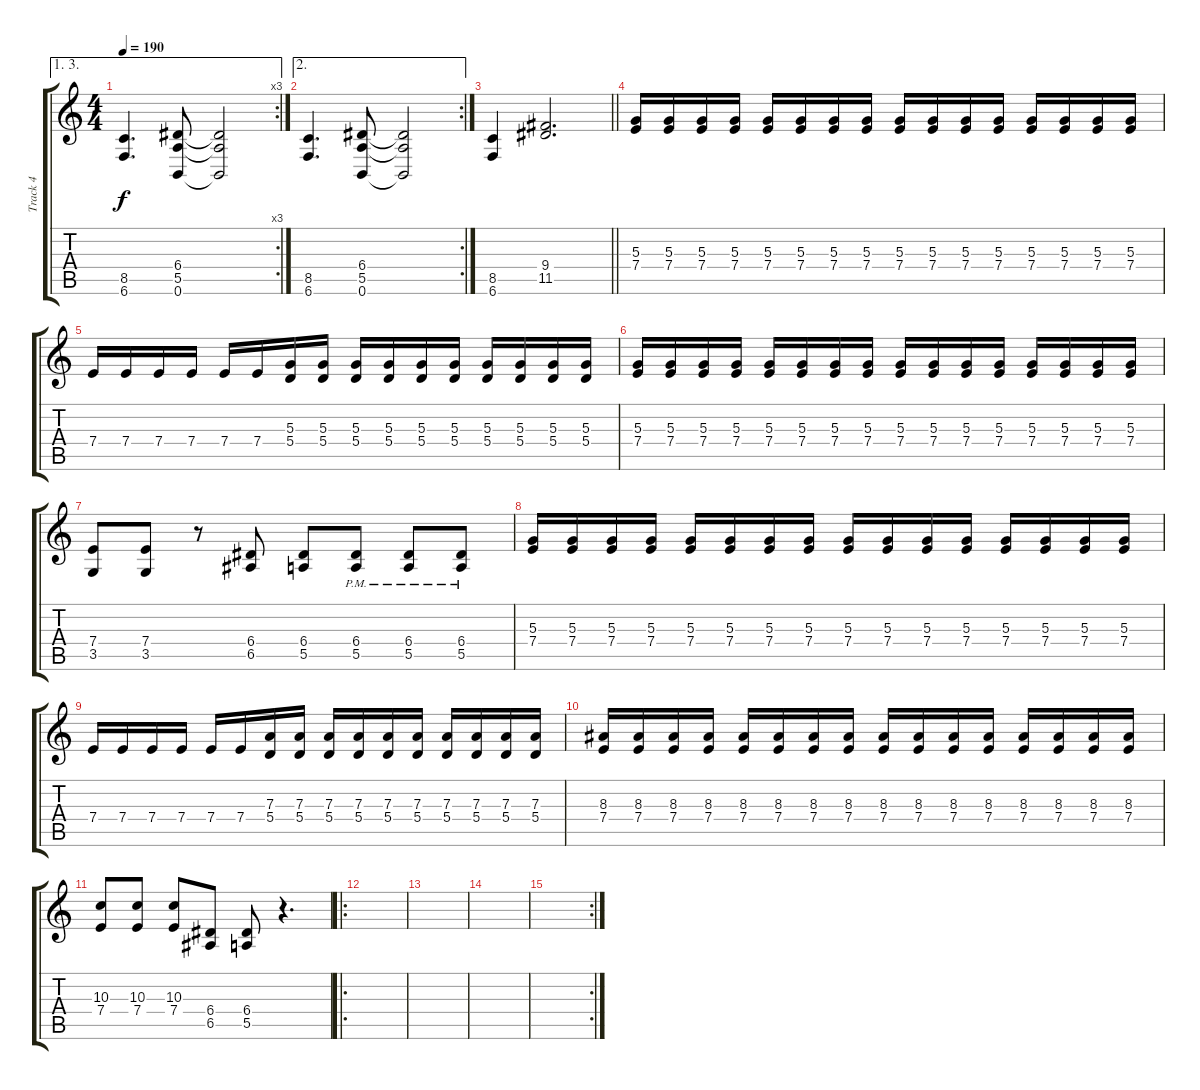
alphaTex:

\track ("Track 4" "Track 4") {instrument distortionguitar}
\staff {score tabs}
\tuning (B3 Gb3 D3 A2 E2 B1) {hide}
\ae (1 3)
\rc 3
\ts (4 4)
\tempo 190
\clef g2
\ks c
(8.5 6.6).4{d dy f} (6.4 5.5 0.6).8 (6.4{t} 5.5{t} 0.6{t}).2 |
\ae 2
\rc 2
(8.5 6.6).4{d} (6.4 5.5 0.6).8 (6.4{t} 5.5{t} 0.6{t}).2 |
\barLineRight lightlight
(8.5 6.6).4 (9.4 11.5).2{d} |
(5.3 7.4).16 (5.3 7.4).16 (5.3 7.4).16 (5.3 7.4).16 (5.3 7.4).16 (5.3 7.4).16 (5.3 7.4).16 (5.3 7.4).16 (5.3 7.4).16 (5.3 7.4).16 (5.3 7.4).16 (5.3 7.4).16 (5.3 7.4).16 (5.3 7.4).16 (5.3 7.4).16 (5.3 7.4).16 |
7.4.16 7.4.16 7.4.16 7.4.16 7.4.16 7.4.16 (5.3 5.4).16 (5.3 5.4).16 (5.3 5.4).16 (5.3 5.4).16 (5.3 5.4).16 (5.3 5.4).16 (5.3 5.4).16 (5.3 5.4).16 (5.3 5.4).16 (5.3 5.4).16 |
(5.3 7.4).16 (5.3 7.4).16 (5.3 7.4).16 (5.3 7.4).16 (5.3 7.4).16 (5.3 7.4).16 (5.3 7.4).16 (5.3 7.4).16 (5.3 7.4).16 (5.3 7.4).16 (5.3 7.4).16 (5.3 7.4).16 (5.3 7.4).16 (5.3 7.4).16 (5.3 7.4).16 (5.3 7.4).16 |
(7.4 3.5).8 (7.4 3.5).8 r.8 (6.4 6.5).8 (6.4 5.5).8 (6.4{pm} 5.5{pm}).8 (6.4{pm} 5.5{pm}).8 (6.4{pm} 5.5{pm}).8 |
(5.3 7.4).16 (5.3 7.4).16 (5.3 7.4).16 (5.3 7.4).16 (5.3 7.4).16 (5.3 7.4).16 (5.3 7.4).16 (5.3 7.4).16 (5.3 7.4).16 (5.3 7.4).16 (5.3 7.4).16 (5.3 7.4).16 (5.3 7.4).16 (5.3 7.4).16 (5.3 7.4).16 (5.3 7.4).16 |
7.4.16 7.4.16 7.4.16 7.4.16 7.4.16 7.4.16 (7.3 5.4).16 (7.3 5.4).16 (7.3 5.4).16 (7.3 5.4).16 (7.3 5.4).16 (7.3 5.4).16 (7.3 5.4).16 (7.3 5.4).16 (7.3 5.4).16 (7.3 5.4).16 |
(8.3 7.4).16 (8.3 7.4).16 (8.3 7.4).16 (8.3 7.4).16 (8.3 7.4).16 (8.3 7.4).16 (8.3 7.4).16 (8.3 7.4).16 (8.3 7.4).16 (8.3 7.4).16 (8.3 7.4).16 (8.3 7.4).16 (8.3 7.4).16 (8.3 7.4).16 (8.3 7.4).16 (8.3 7.4).16 |
(10.3 7.4).8 (10.3 7.4).8 (10.3 7.4).8 (6.4 6.5).8 (6.4 5.5).8 r.4{d} |
\ro
|
|
|
\rc 2
